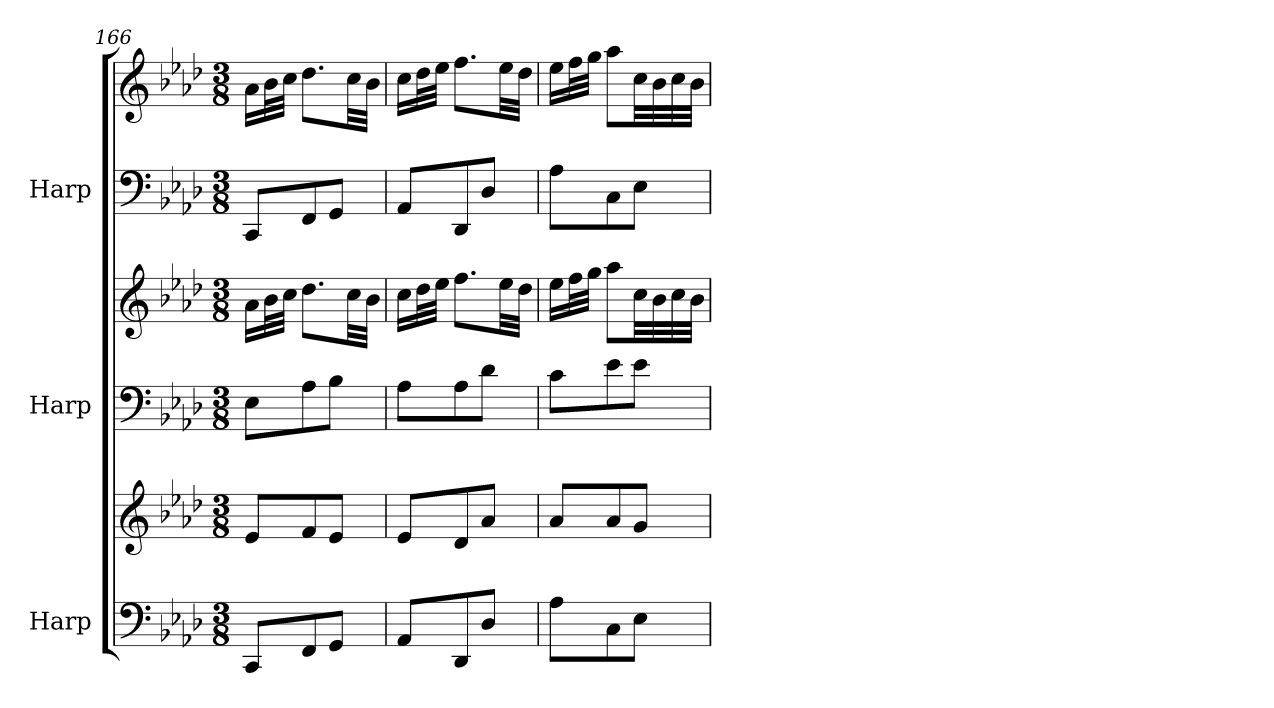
**kern	**kern	**kern	**kern	**kern	**kern
*part3	*part3	*part2	*part2	*part1	*part1
*staff6	*staff5	*staff4	*staff3	*staff2	*staff1
*I"Harp	*	*I"Harp	*	*I"Harp	*
*I'Hp	*	*I'Hp	*	*I'Hp	*
!!LO:LB:g=z
*clefF4	*clefG2	*clefF4	*clefG2	*clefF4	*clefG2
*k[b-e-a-d-]	*k[b-e-a-d-]	*k[b-e-a-d-]	*k[b-e-a-d-]	*k[b-e-a-d-]	*k[b-e-a-d-]
*M3/8	*M3/8	*M3/8	*M3/8	*M3/8	*M3/8
=166	=166	=166	=166	=166	=166
8CC/L	8e-/L	8E-\L	16a-\LL	8CC/L	16a-\LL
.	.	.	32b-\L	.	32b-\L
.	.	.	32cc\JJJ	.	32cc\JJJ
8FF/	8f/	8A-\	8.dd-\L	8FF/	8.dd-\L
8GG/J	8e-/J	8B-\J	.	8GG/J	.
.	.	.	32cc\LL	.	32cc\LL
.	.	.	32b-\JJJ	.	32b-\JJJ
=167	=167	=167	=167	=167	=167
8AA-/L	8e-/L	8A-\L	16cc\LL	8AA-/L	16cc\LL
.	.	.	32dd-\L	.	32dd-\L
.	.	.	32ee-\JJJ	.	32ee-\JJJ
8DD-/	8d-/	8A-\	8.ff\L	8DD-/	8.ff\L
8D-/J	8a-/J	8d-\J	.	8D-/J	.
.	.	.	32ee-\LL	.	32ee-\LL
.	.	.	32dd-\JJJ	.	32dd-\JJJ
=168	=168	=168	=168	=168	=168
8A-\L	8a-/L	8c\L	16ee-\LL	8A-\L	16ee-\LL
.	.	.	32ff\L	.	32ff\L
.	.	.	32gg\JJJ	.	32gg\JJJ
8C\	8a-/	8e-\	8aa-\L	8C\	8aa-\L
8E-\J	8g/J	8e-\J	32cc\LL	8E-\J	32cc\LL
.	.	.	32b-\	.	32b-\
.	.	.	32cc\	.	32cc\
.	.	.	32b-\JJJ	.	32b-\JJJ
=	=	=	=	=	=
*-	*-	*-	*-	*-	*-
